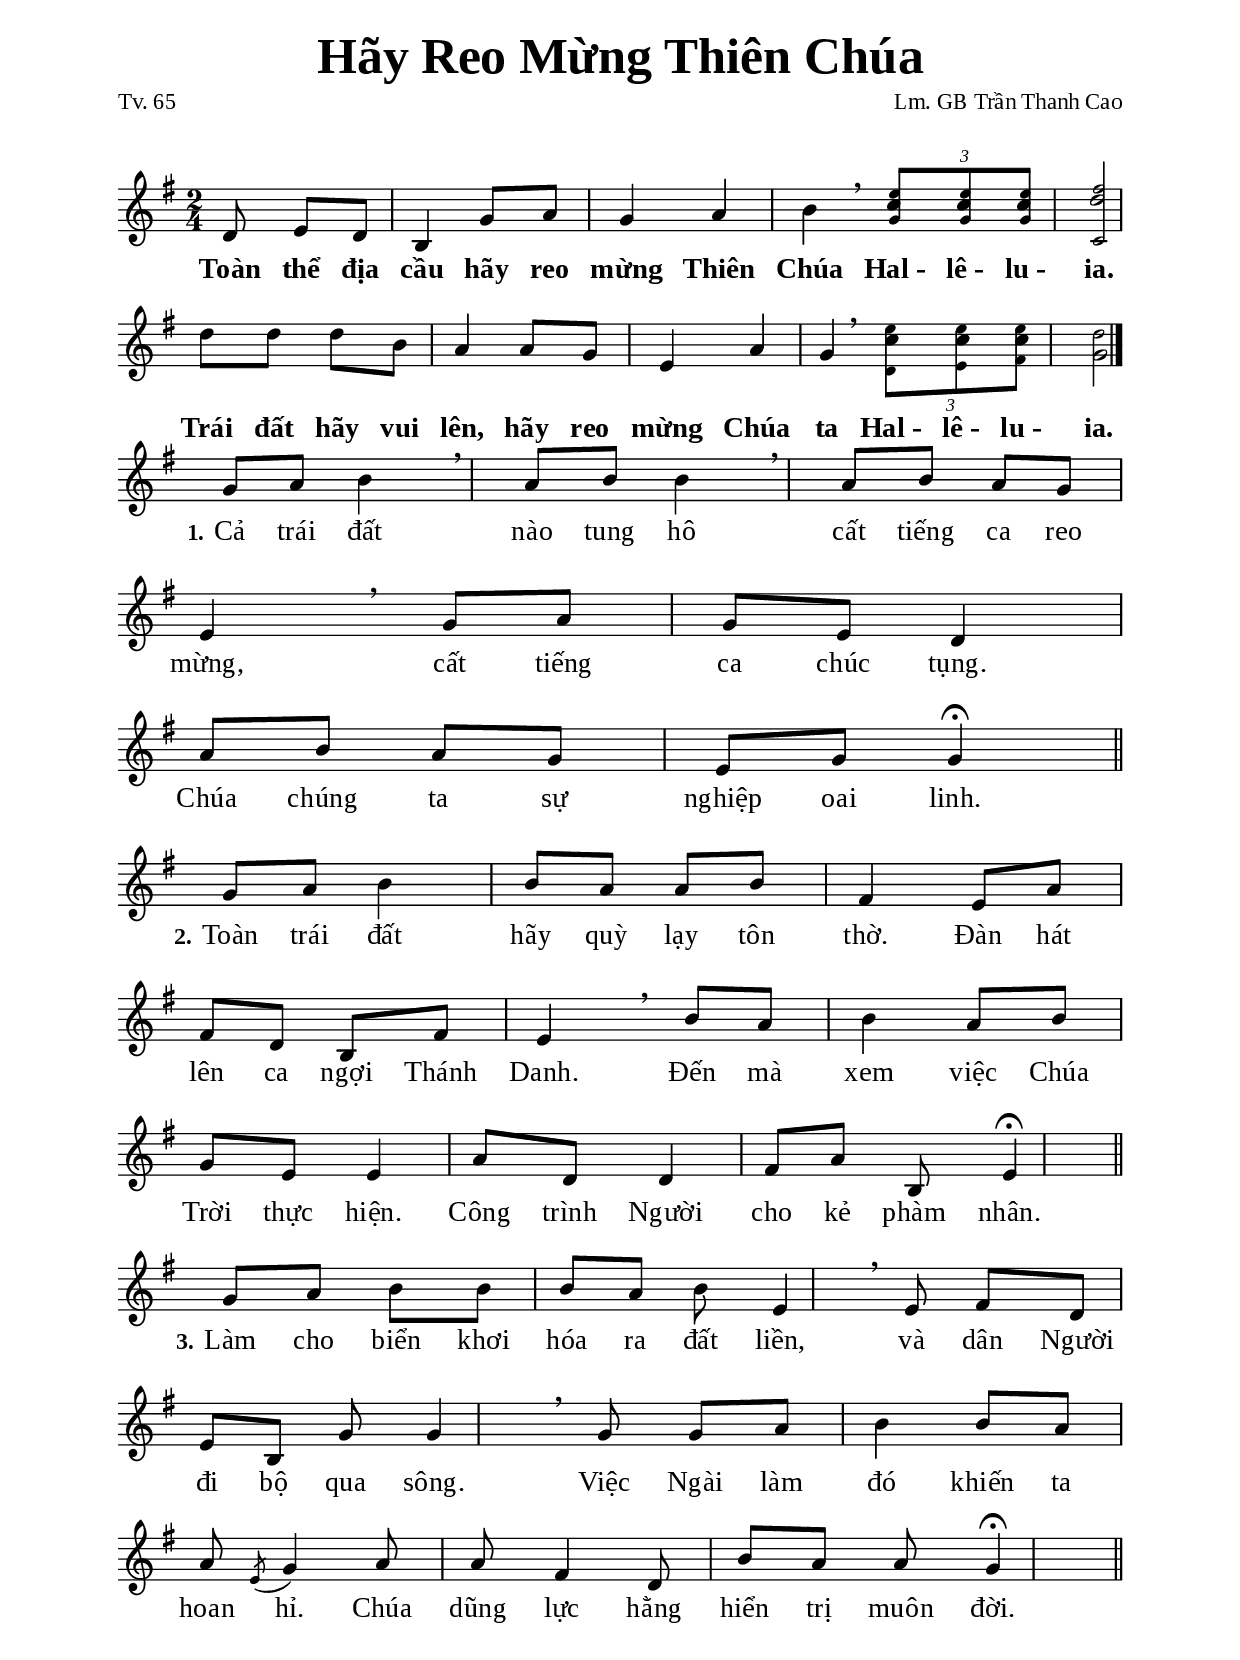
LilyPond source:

% Cài đặt chung
\version "2.22.1"
\include "english.ly"

\header {
  title = \markup { \fontsize #3 "Hãy Reo Mừng Thiên Chúa" }
  poet = "Tv. 65"
  composer = "Lm. GB Trần Thanh Cao"
  arranger = " "
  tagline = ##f
}

% Nhạc điệp khúc
nhacDiepKhuc= \relative c' {
  \partial 4. d8 e d |
  b4 g'8 a |
  g4 a |
  b \breathe
  \stemUp \tuplet 3/2 {
    <\tweak font-size -2 e c \tweak font-size -2 g>8
    <\tweak font-size -2 e c \tweak font-size -2 g>8
    <\tweak font-size -2 e c \tweak font-size -2 g>8
  } |
  <\tweak font-size -2 fs d \tweak font-size -2 c,>2 |
  \stemNeutral
  d8 d d b |
  a4 a8 g |
  e4 a |
  g4 \breathe
  \stemDown \tuplet 3/2 {
    <\tweak font-size -2 e' c \tweak font-size -2 d,>8
    <\tweak font-size -2 e c \tweak font-size -2 e,>8
    <\tweak font-size -2 e c \tweak font-size -2 fs,>8
  }
  <\tweak font-size -2 d g,>2 \bar "|."
}

% Nhạc phiên khúc
nhacPhienKhucMot = \relative c'' {
  g8 a b4 \breathe
  a8 b b4 \breathe
  a8 b a g e4 \breathe
  g8 a g e d4 a'8 b a g e g g4 \fermata \bar "||"
}

nhacPhienKhucHai = \relative c'' {
  g8 a b4 b8 a a b fs4
  e8 a fs d b fs' e4 \breathe
  b'8 a b4 a8 b g e e4
  a8 d, d4 fs8 a b, e4 \fermata \bar "||"
}

nhacPhienKhucBa = \relative c'' {
  g8 a b b b a b e,4 \breathe
  e8 fs d e b g' g4 \breathe
  g8 g a b4 b8 a a \acciaccatura e8 g4
  a8 a fs4 d8 b' a a g4 \fermata \bar "||"
}

% Lời điệp khúc
loiDiepKhuc = \lyricmode {
  Toàn thể địa cầu hãy reo mừng Thiên Chúa
  "Hal -" "lê -" "lu -" ia.
  Trái đất hãy vui lên, hãy reo mừng Chúa ta
  "Hal -" "lê -" "lu -" ia.
}

% Lời phiên khúc
loiPhienKhucMot = \lyricmode {
  \set stanza = #"1."
  Cả trái đất nào tung hô cất tiếng ca reo mừng,
  cất tiếng ca chúc tụng.
  Chúa chúng ta sự nghiệp oai linh.
}

loiPhienKhucHai = \lyricmode {
  \set stanza = #"2."
  Toàn trái đất hãy quỳ lạy tôn thờ.
  Đàn hát lên ca ngợi Thánh Danh.
  Đến mà xem việc Chúa Trời thực hiện.
  Công trình Người cho kẻ phàm nhân.
}

loiPhienKhucBa = \lyricmode {
  \set stanza = #"3."
  Làm cho biển khơi hóa ra đất liền,
  và dân Người đi bộ qua sông.
  Việc Ngài làm đó khiến ta hoan hỉ.
  Chúa dũng lực hằng hiển trị muôn đời.
}


% Dàn trang
\paper {
  #(set-paper-size "a4")
  top-margin = 10\mm
  bottom-margin = 10\mm
  left-margin = 20\mm
  right-margin = 20\mm
  indent = #0
  #(define fonts
    (make-pango-font-tree
      "Liberation Serif"
      "Liberation Serif"
      "Liberation Serif"
      (/ 20 20)))
  page-count = #1
  system-system-spacing = #'((basic-distance . 13))
  score-system-spacing = #'((basic-distance . 13))
}

% Thiết lập tông và nhịp
TongNhip = { \key g \major \time 2/4 }

\score {
  \new ChoirStaff <<
    \new Staff = diepKhuc \with {
        \consists "Merge_rests_engraver"
        %\magnifyStaff #(magstep +1)
      }
      <<
      \new Voice = beSop {
        \TongNhip \stemNeutral \nhacDiepKhuc
      }
    >>
    \new Lyrics \lyricsto beSop \loiDiepKhuc
  >>
  \layout {
    \override Lyrics.LyricText.font-series = #'bold
    \override Lyrics.LyricText.font-size = #+2
    \override Lyrics.LyricSpace.minimum-distance = #2
    \override Score.BarNumber.break-visibility = ##(#f #f #f)
    \override Score.SpacingSpanner.uniform-stretching = ##t
    \override Score.SpacingSpanner packed-spacing = ##t
  }
}

\score {
  \new ChoirStaff <<
    \new Staff = phienKhuc \with {
        %\magnifyStaff #(magstep +1)
      }
      <<
      \new Voice = beSop {
        \TongNhip \nhacPhienKhucMot
      }
    >>
    \new Lyrics \lyricsto beSop \loiPhienKhucMot
  >>
  \layout {
    \override Staff.TimeSignature.transparent = ##t
    \override Lyrics.LyricText.font-size = #+2
    \override Lyrics.LyricSpace.minimum-distance = #3
    \override Score.BarNumber.break-visibility = ##(#f #f #f)
    \override Score.SpacingSpanner.uniform-stretching = ##t
    \set Score.barAlways = ##t
    \set Score.defaultBarType = ""
  }
}

\score {
  \new ChoirStaff <<
    \new Staff = phienKhuc \with {
        %\magnifyStaff #(magstep +1)
      }
      <<
      \new Voice = beSop {
        \TongNhip \nhacPhienKhucHai
      }
    >>
    \new Lyrics \lyricsto beSop \loiPhienKhucHai
  >>
  \layout {
    \override Staff.TimeSignature.transparent = ##t
    \override Lyrics.LyricText.font-size = #+2
    \override Lyrics.LyricSpace.minimum-distance = #3
    \override Score.BarNumber.break-visibility = ##(#f #f #f)
    \override Score.SpacingSpanner.uniform-stretching = ##t
    \set Score.barAlways = ##t
    \set Score.defaultBarType = ""
  }
}

\score {
  \new ChoirStaff <<
    \new Staff = phienKhuc \with {
        %\magnifyStaff #(magstep +1)
      }
      <<
      \new Voice = beSop {
        \TongNhip \nhacPhienKhucBa
      }
    >>
    \new Lyrics \lyricsto beSop \loiPhienKhucBa
  >>
  \layout {
    \override Staff.TimeSignature.transparent = ##t
    \override Lyrics.LyricText.font-size = #+2
    \override Lyrics.LyricSpace.minimum-distance = #3.5
    \override Score.BarNumber.break-visibility = ##(#f #f #f)
    \override Score.SpacingSpanner.uniform-stretching = ##t
    \set Score.barAlways = ##t
    \set Score.defaultBarType = ""
  }
}
